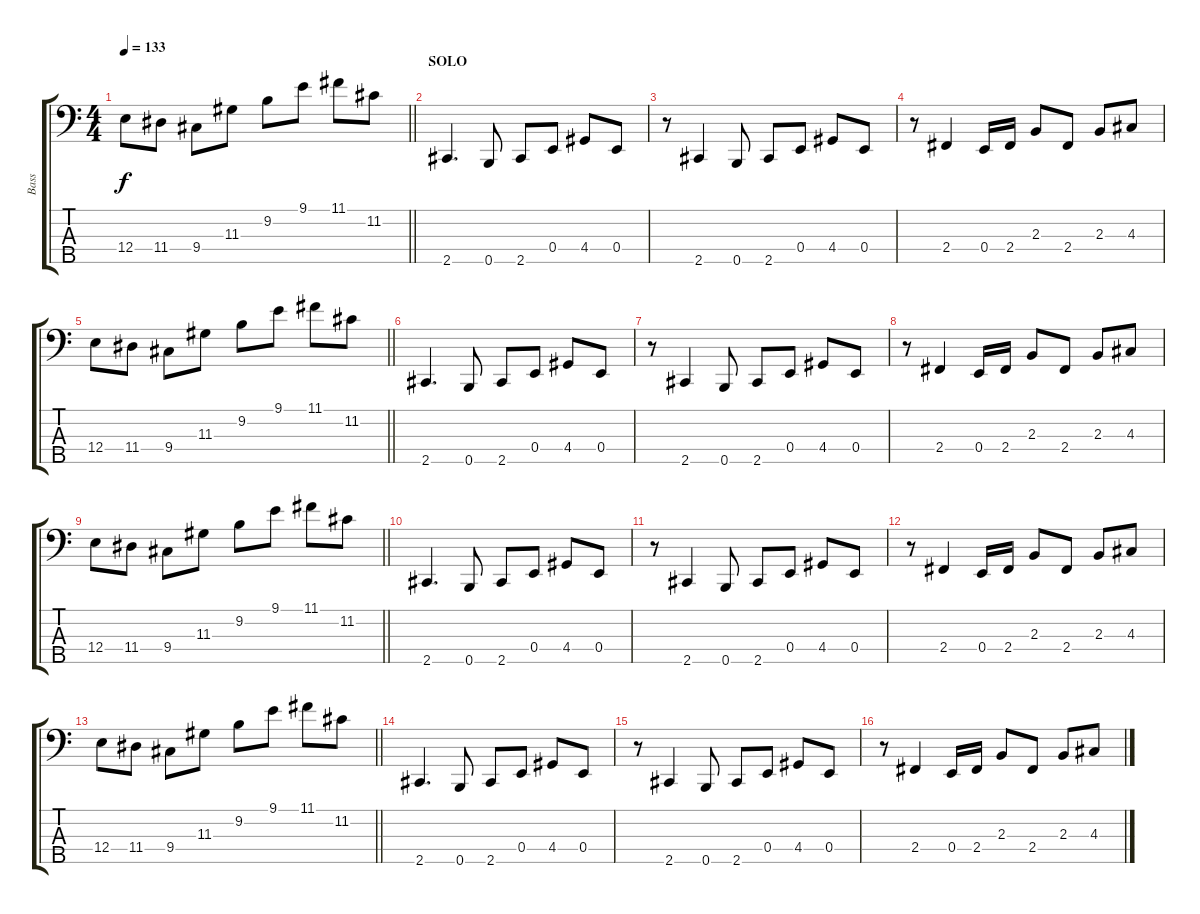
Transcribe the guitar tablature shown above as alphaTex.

\track ("Bass" "Bass") {instrument electricbassfinger}
\staff {score tabs}
\tuning (G2 D2 A1 E1 B0) {hide}
\ts (4 4)
\tempo 133
\clef f4
\barLineRight lightlight
\ks c
12.4.8{dy f} 11.4.8 9.4.8 11.3.8 9.2.8 9.1.8 11.1.8 11.2.8 |
\section ("" "SOLO")
2.5.4{d} 0.5.8 2.5.8 0.4.8 4.4.8 0.4.8 |
r.8 2.5.4 0.5.8 2.5.8 0.4.8 4.4.8 0.4.8 |
r.8 2.4.4 0.4.16 2.4.16 2.3.8 2.4.8 2.3.8 4.3.8 |
\barLineRight lightlight
12.4.8 11.4.8 9.4.8 11.3.8 9.2.8 9.1.8 11.1.8 11.2.8 |
2.5.4{d} 0.5.8 2.5.8 0.4.8 4.4.8 0.4.8 |
r.8 2.5.4 0.5.8 2.5.8 0.4.8 4.4.8 0.4.8 |
r.8 2.4.4 0.4.16 2.4.16 2.3.8 2.4.8 2.3.8 4.3.8 |
\barLineRight lightlight
12.4.8 11.4.8 9.4.8 11.3.8 9.2.8 9.1.8 11.1.8 11.2.8 |
2.5.4{d} 0.5.8 2.5.8 0.4.8 4.4.8 0.4.8 |
r.8 2.5.4 0.5.8 2.5.8 0.4.8 4.4.8 0.4.8 |
r.8 2.4.4 0.4.16 2.4.16 2.3.8 2.4.8 2.3.8 4.3.8 |
\barLineRight lightlight
12.4.8 11.4.8 9.4.8 11.3.8 9.2.8 9.1.8 11.1.8 11.2.8 |
2.5.4{d} 0.5.8 2.5.8 0.4.8 4.4.8 0.4.8 |
r.8 2.5.4 0.5.8 2.5.8 0.4.8 4.4.8 0.4.8 |
r.8 2.4.4 0.4.16 2.4.16 2.3.8 2.4.8 2.3.8 4.3.8
